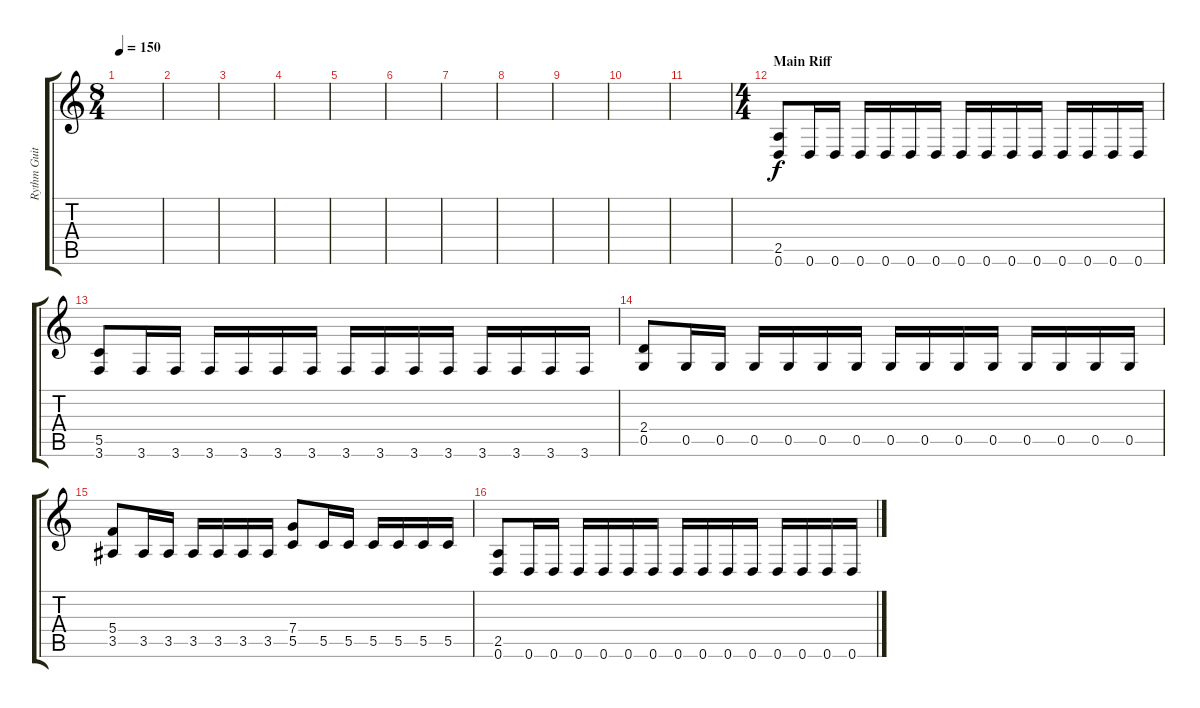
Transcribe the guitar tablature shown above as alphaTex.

\track ("Rythm Guitar" "Rythm Guit") {instrument distortionguitar}
\staff {score tabs}
\tuning (D4 A3 F3 C3 G2 D2) {hide}
\ts (8 4)
\tempo 150
\clef g2
\ks c
|
|
|
|
|
|
|
|
|
|
|
\ts (4 4)
\section ("" "Main Riff")
(2.5 0.6).8 0.6.16 0.6.16 0.6.16 0.6.16 0.6.16 0.6.16 0.6.16 0.6.16 0.6.16 0.6.16 0.6.16 0.6.16 0.6.16 0.6.16 |
(5.5 3.6).8 3.6.16 3.6.16 3.6.16 3.6.16 3.6.16 3.6.16 3.6.16 3.6.16 3.6.16 3.6.16 3.6.16 3.6.16 3.6.16 3.6.16 |
(2.4 0.5).8 0.5.16 0.5.16 0.5.16 0.5.16 0.5.16 0.5.16 0.5.16 0.5.16 0.5.16 0.5.16 0.5.16 0.5.16 0.5.16 0.5.16 |
(5.4 3.5).8 3.5.16 3.5.16 3.5.16 3.5.16 3.5.16 3.5.16 (7.4 5.5).8 5.5.16 5.5.16 5.5.16 5.5.16 5.5.16 5.5.16 |
(2.5 0.6).8 0.6.16 0.6.16 0.6.16 0.6.16 0.6.16 0.6.16 0.6.16 0.6.16 0.6.16 0.6.16 0.6.16 0.6.16 0.6.16 0.6.16
